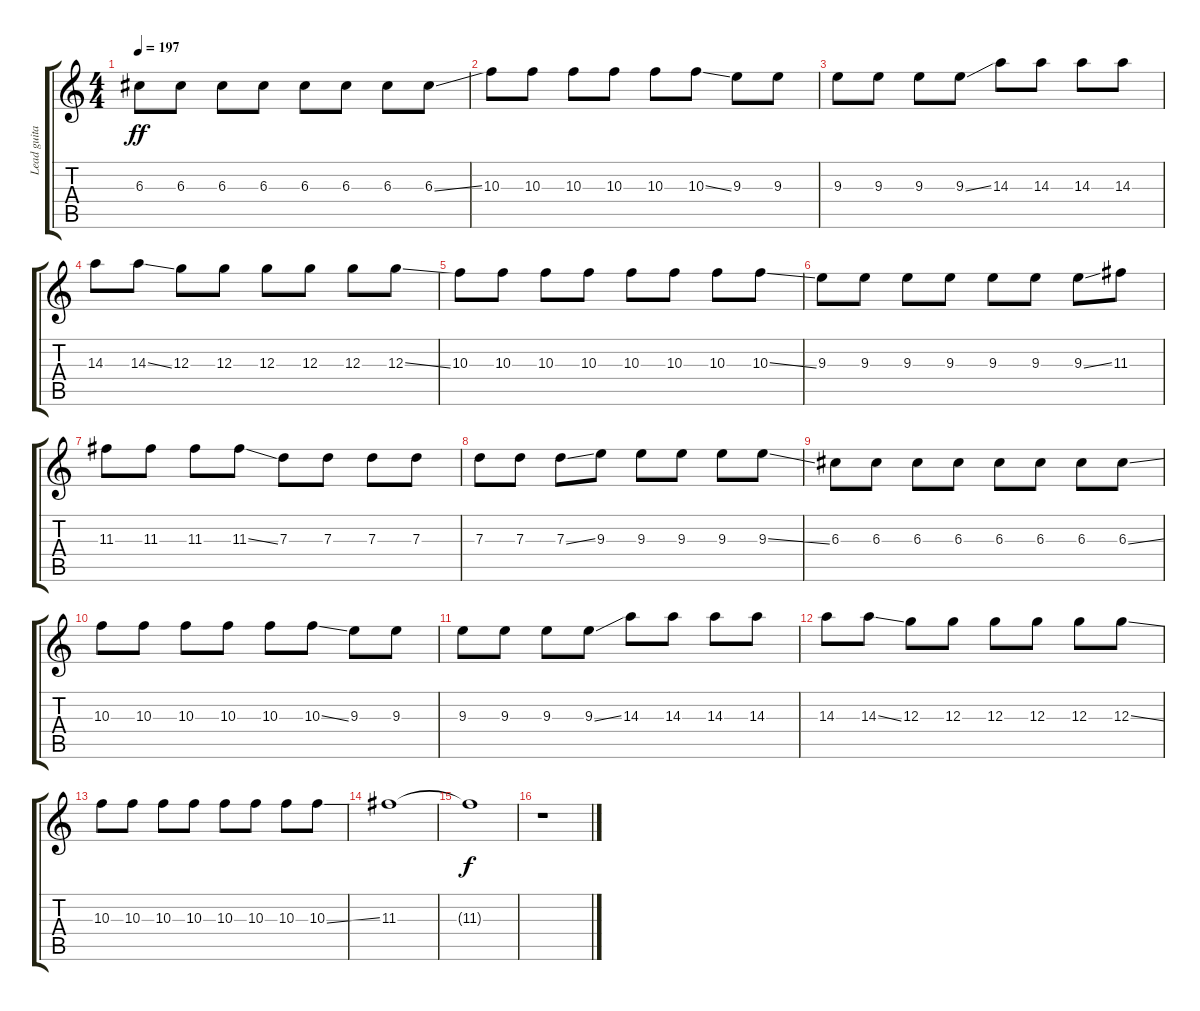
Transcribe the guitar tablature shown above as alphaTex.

\track ("Lead guitar" "Lead guita") {instrument overdrivenguitar}
\staff {score tabs}
\tuning (E4 B3 G3 D3 A2 E2) {hide}
\ts (4 4)
\tempo 197
\clef g2
\ks c
6.3.8{dy ff} 6.3.8 6.3.8 6.3.8 6.3.8 6.3.8 6.3.8 6.3{ss}.8 |
10.3.8 10.3.8 10.3.8 10.3.8 10.3.8 10.3{ss}.8 9.3.8 9.3.8 |
9.3.8 9.3.8 9.3.8 9.3{ss}.8 14.3.8 14.3.8 14.3.8 14.3.8 |
14.3.8 14.3{ss}.8 12.3.8 12.3.8 12.3.8 12.3.8 12.3.8 12.3{ss}.8 |
10.3.8 10.3.8 10.3.8 10.3.8 10.3.8 10.3.8 10.3.8 10.3{ss}.8 |
9.3.8{volume 16} 9.3.8 9.3.8 9.3.8 9.3.8 9.3.8 9.3{ss}.8 11.3.8 |
11.3.8 11.3.8 11.3.8 11.3{ss}.8 7.3.8 7.3.8 7.3.8 7.3.8 |
7.3.8 7.3.8 7.3{ss}.8 9.3.8 9.3.8 9.3.8 9.3.8 9.3{ss}.8 |
6.3.8 6.3.8 6.3.8 6.3.8 6.3.8 6.3.8 6.3.8 6.3{ss}.8 |
10.3.8 10.3.8 10.3.8 10.3.8 10.3.8 10.3{ss}.8 9.3.8 9.3.8 |
9.3.8 9.3.8 9.3.8 9.3{ss}.8 14.3.8 14.3.8 14.3.8 14.3.8 |
14.3.8 14.3{ss}.8 12.3.8 12.3.8 12.3.8 12.3.8 12.3.8 12.3{ss}.8 |
10.3.8 10.3.8 10.3.8 10.3.8 10.3.8 10.3.8 10.3.8 10.3{ss}.8 |
11.3.1{volume 3} |
11.3{t}.1{dy f} |
r.1
